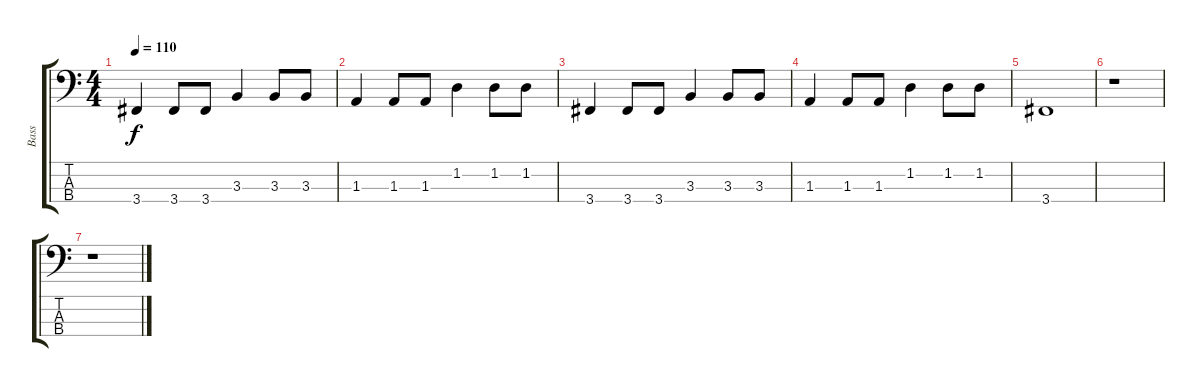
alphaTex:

\track ("Bass" "Bass") {instrument electricbassfinger}
\staff {score tabs}
\tuning (Gb2 Db2 Ab1 Eb1) {hide}
\ts (4 4)
\tempo 110
\clef f4
\ks c
3.4.4{dy f} 3.4.8 3.4.8 3.3.4 3.3.8 3.3.8 |
1.3.4 1.3.8 1.3.8 1.2.4 1.2.8 1.2.8 |
3.4.4 3.4.8 3.4.8 3.3.4 3.3.8 3.3.8 |
1.3.4 1.3.8 1.3.8 1.2.4 1.2.8 1.2.8 |
3.4.1 |
r.1 |
r.1
